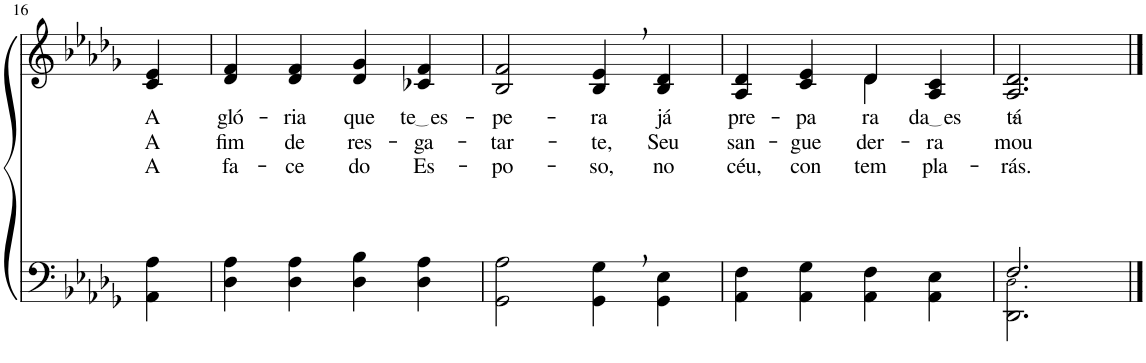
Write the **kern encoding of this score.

**kern	**kern	**text	**text	**text
*part2	*part1	*part1	*part1	*part1
*staff2	*staff1	*staff1	*staff1	*staff1
*I"Parte III e IV	*I"Parte I e II	*	*	*
!!LO:PB:g=z
*clefF4	*clefG2	*	*	*
*Trd-1c-2	*Trd-1c-2	*	*	*
*k[b-e-a-d-g-]	*k[b-e-a-d-g-]	*	*	*
*M4/4	*M4/4	*	*	*
=16	=16	=16	=16	=16
!	!	!LO:LY:b	!LO:LY:b	!LO:LY:b
4AA-\ 4A-\	4c/ 4e-/	A	A	A
=17	=17	=17	=17	=17
!	!	!LO:LY:b	!LO:LY:b	!LO:LY:b
4D-\ 4A-\	4d-/ 4f/	gló-	fim	fa-
!	!	!LO:LY:b	!LO:LY:b	!LO:LY:b
4D-\ 4A-\	4d-/ 4f/	-ria	de	-ce
!	!	!LO:LY:b	!LO:LY:b	!LO:LY:b
4D-\ 4B-\	4d-/ 4g-/	que	res-	do
!	!	!LO:LY:b	!LO:LY:b	!LO:LY:b
4D-\ 4A-\	4c-X/ 4f/	te es	-ga-	Es-
=18	=18	=18	=18	=18
!	!	!LO:LY:b	!LO:LY:b	!LO:LY:b
2GG-\ 2A-\	2B-/ 2f/	-pe-	-tar-	-po-
!	!	!LO:LY:b	!LO:LY:b	!LO:LY:b
4GG-\, 4G-\,	4B-/, 4e-/,	-ra	-te,	-so,
!	!	!LO:LY:b	!LO:LY:b	!LO:LY:b
4GG-\ 4E-\	4B-/ 4d-/	já	Seu	no
=19	=19	=19	=19	=19
*	*^	*	*	*
!	!	!	!LO:LY:b	!LO:LY:b	!LO:LY:b
4AA-\ 4F\	2ryy	4A-/ 4d-/	pre-	san-	céu,
!	!	!	!LO:LY:b	!LO:LY:b	!LO:LY:b
4AA-\ 4G-\	.	4c/ 4e-/	-pa-	-gue	con-
!	!	!	!LO:LY:b	!	!LO:LY:b
!	!	!	!	!LO:LY:b	!
4AA-\ 4F\	4d-\	4d-/	.	der-	-tem-
!	!	!	!LO:LY:b	!LO:LY:b	!LO:LY:b
4AA-\ 4E-\	4ryy	4A-/ 4c/	da es	-ra	-pla-
=20	=20	=20	=20	=20	=20
*^	*	*	*	*	*
!	!	!	!	!LO:LY:b	!LO:LY:b	!LO:LY:b
*	*	*v	*v	*	*	*
2.F/	2.DD-\ 2.D-!\	2.A-/ 2.d-/	tá-	mou	-rás.
*v	*v	*	*	*	*
==	==	==	==	==
*-	*-	*-	*-	*-
